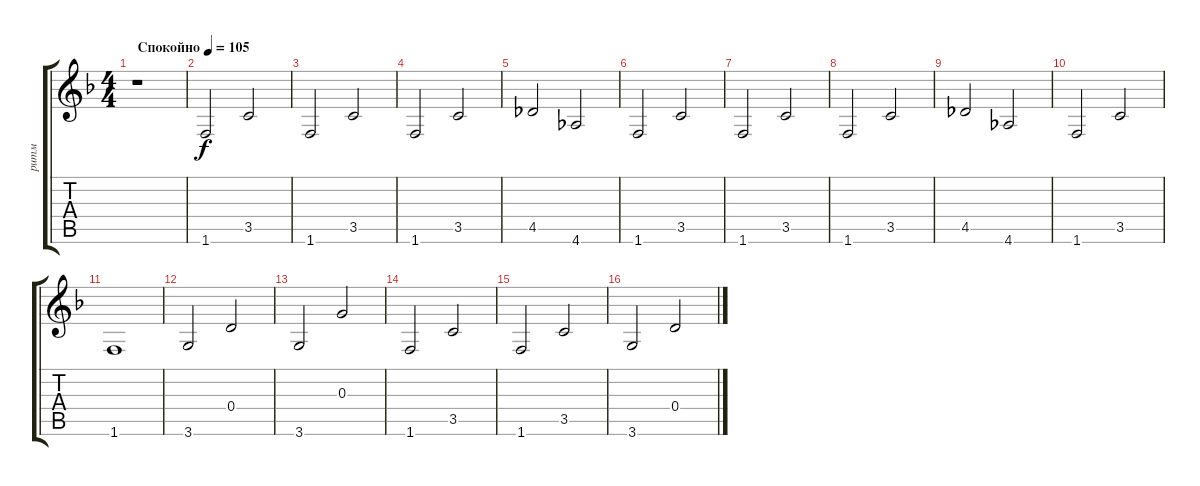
\track ("ритм" "ритм") {instrument acousticguitarsteel}
\staff {score tabs}
\tuning (E4 B3 G3 D3 A2 E2) {hide}
\ts (4 4)
\tempo (105 "Спокойно")
\clef g2
\ks f
r.1{dy f instrument acousticguitarsteel} |
1.6.2 3.5.2 |
1.6.2 3.5.2 |
1.6.2 3.5.2 |
4.5.2 4.6.2 |
1.6.2 3.5.2 |
1.6.2 3.5.2 |
1.6.2 3.5.2 |
4.5.2 4.6.2 |
1.6.2 3.5.2 |
1.6.1 |
3.6.2 0.4.2 |
3.6.2 0.3.2 |
1.6.2 3.5.2 |
1.6.2 3.5.2 |
3.6.2 0.4.2
